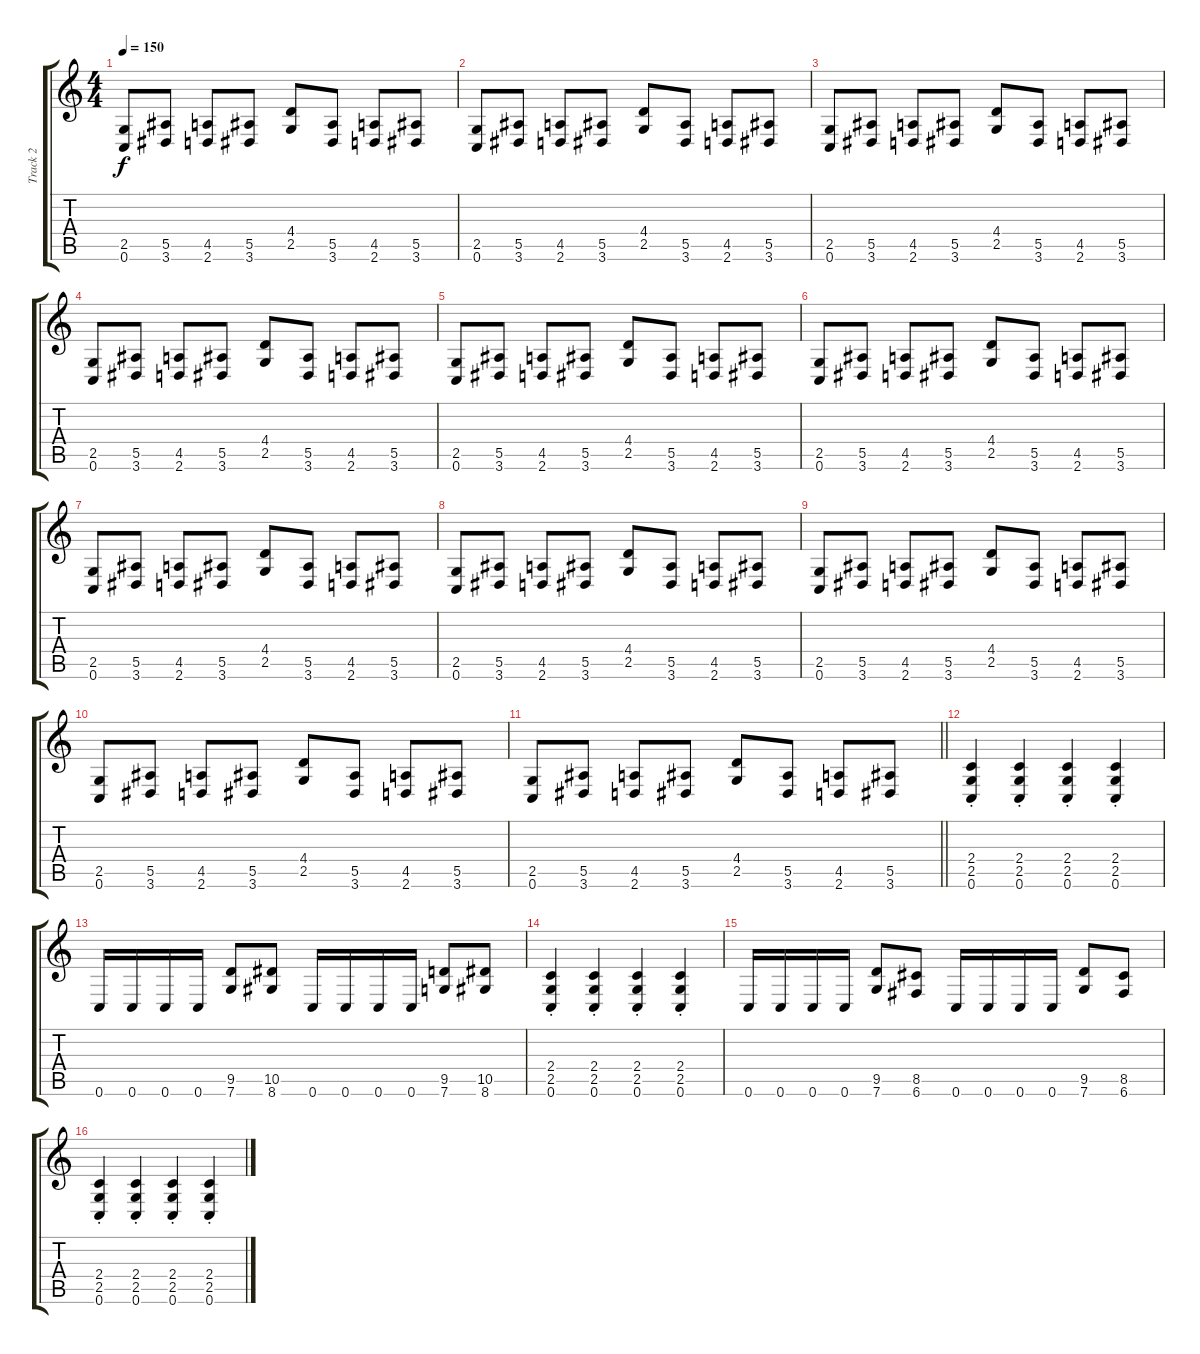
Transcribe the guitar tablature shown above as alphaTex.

\track ("Track 2" "Track 2") {instrument distortionguitar}
\staff {score tabs}
\tuning (C4 G3 Eb3 Bb2 F2 C2) {hide}
\ts (4 4)
\tempo 150
\clef g2
\ks c
(2.5 0.6).8{dy f} (5.5 3.6).8 (4.5 2.6).8 (5.5 3.6).8 (4.4 2.5).8 (5.5 3.6).8 (4.5 2.6).8 (5.5 3.6).8 |
(2.5 0.6).8 (5.5 3.6).8 (4.5 2.6).8 (5.5 3.6).8 (4.4 2.5).8 (5.5 3.6).8 (4.5 2.6).8 (5.5 3.6).8 |
(2.5 0.6).8 (5.5 3.6).8 (4.5 2.6).8 (5.5 3.6).8 (4.4 2.5).8 (5.5 3.6).8 (4.5 2.6).8 (5.5 3.6).8 |
(2.5 0.6).8 (5.5 3.6).8 (4.5 2.6).8 (5.5 3.6).8 (4.4 2.5).8 (5.5 3.6).8 (4.5 2.6).8 (5.5 3.6).8 |
(2.5 0.6).8 (5.5 3.6).8 (4.5 2.6).8 (5.5 3.6).8 (4.4 2.5).8 (5.5 3.6).8 (4.5 2.6).8 (5.5 3.6).8 |
(2.5 0.6).8 (5.5 3.6).8 (4.5 2.6).8 (5.5 3.6).8 (4.4 2.5).8 (5.5 3.6).8 (4.5 2.6).8 (5.5 3.6).8 |
(2.5 0.6).8 (5.5 3.6).8 (4.5 2.6).8 (5.5 3.6).8 (4.4 2.5).8 (5.5 3.6).8 (4.5 2.6).8 (5.5 3.6).8 |
(2.5 0.6).8 (5.5 3.6).8 (4.5 2.6).8 (5.5 3.6).8 (4.4 2.5).8 (5.5 3.6).8 (4.5 2.6).8 (5.5 3.6).8 |
(2.5 0.6).8 (5.5 3.6).8 (4.5 2.6).8 (5.5 3.6).8 (4.4 2.5).8 (5.5 3.6).8 (4.5 2.6).8 (5.5 3.6).8 |
(2.5 0.6).8 (5.5 3.6).8 (4.5 2.6).8 (5.5 3.6).8 (4.4 2.5).8 (5.5 3.6).8 (4.5 2.6).8 (5.5 3.6).8 |
\barLineRight lightlight
(2.5 0.6).8 (5.5 3.6).8 (4.5 2.6).8 (5.5 3.6).8 (4.4 2.5).8 (5.5 3.6).8 (4.5 2.6).8 (5.5 3.6).8 |
(2.4{st} 2.5{st} 0.6{st}).4 (2.4{st} 2.5{st} 0.6{st}).4 (2.4{st} 2.5{st} 0.6{st}).4 (2.4{st} 2.5{st} 0.6{st}).4 |
0.6.16 0.6.16 0.6.16 0.6.16 (9.5 7.6).8 (10.5 8.6).8 0.6.16 0.6.16 0.6.16 0.6.16 (9.5 7.6).8 (10.5 8.6).8 |
(2.4{st} 2.5{st} 0.6{st}).4 (2.4{st} 2.5{st} 0.6{st}).4 (2.4{st} 2.5{st} 0.6{st}).4 (2.4{st} 2.5{st} 0.6{st}).4 |
0.6.16 0.6.16 0.6.16 0.6.16 (9.5 7.6).8 (8.5 6.6).8 0.6.16 0.6.16 0.6.16 0.6.16 (9.5 7.6).8 (8.5 6.6).8 |
(2.4{st} 2.5{st} 0.6{st}).4 (2.4{st} 2.5{st} 0.6{st}).4 (2.4{st} 2.5{st} 0.6{st}).4 (2.4{st} 2.5{st} 0.6{st}).4
